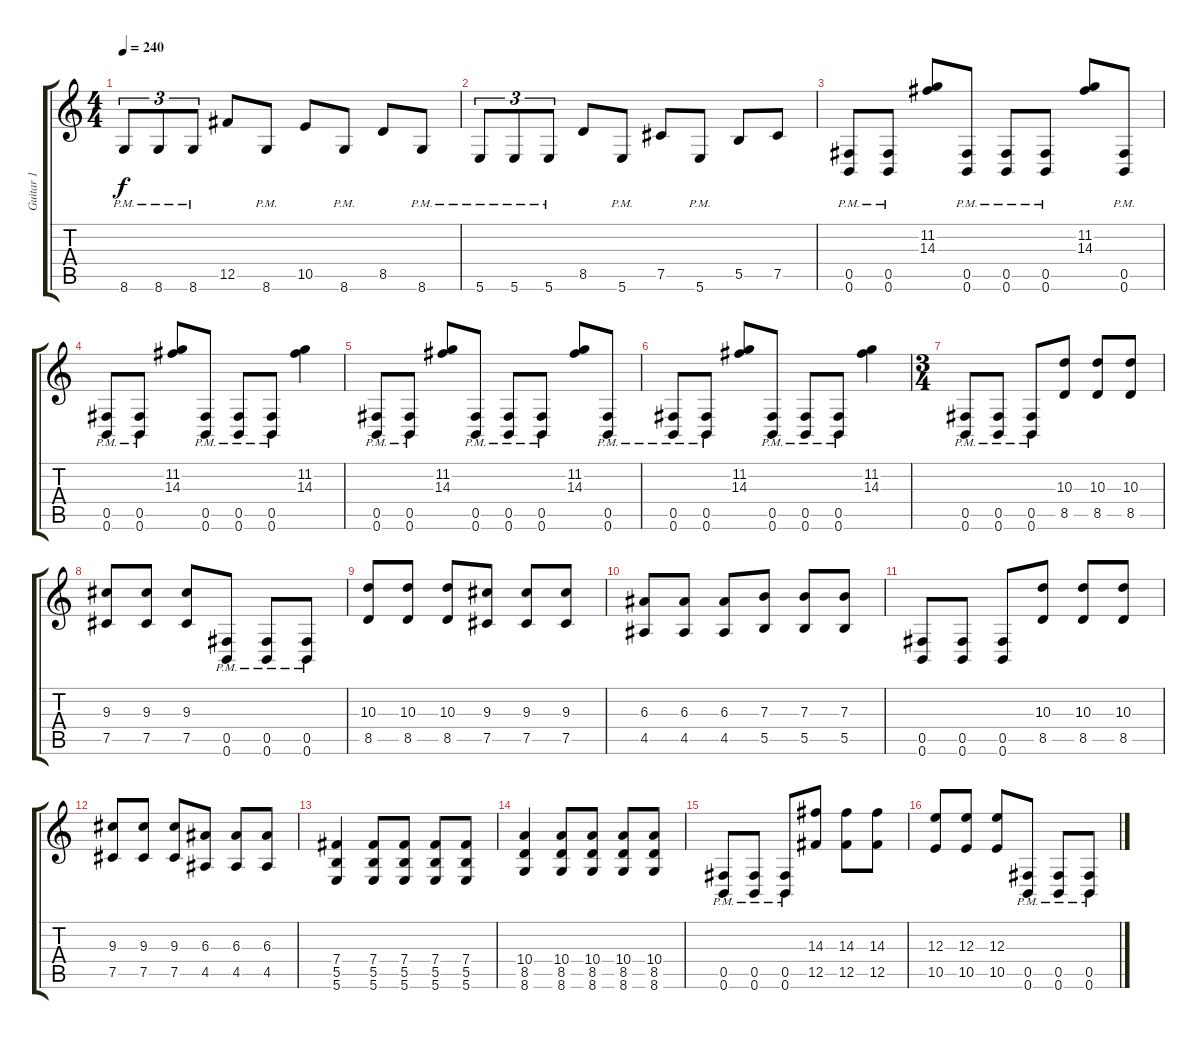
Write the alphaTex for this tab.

\track ("Guitar 1" "Guitar 1") {instrument overdrivenguitar}
\staff {score tabs}
\tuning (Db4 Ab3 E3 B2 Gb2 B1) {hide}
\ts (4 4)
\tempo 240
\clef g2
\ks c
8.6{pm}.8{tu (3 2) dy f} 8.6{pm}.8{tu (3 2)} 8.6{pm}.8{tu (3 2)} 12.5.8 8.6{pm}.8 10.5.8 8.6{pm}.8 8.5.8 8.6{pm}.8 |
5.6{pm}.8{tu (3 2)} 5.6{pm}.8{tu (3 2)} 5.6{pm}.8{tu (3 2)} 8.5.8 5.6{pm}.8 7.5.8 5.6{pm}.8 5.5.8 7.5.8 |
(0.5{pm} 0.6{pm}).8 (0.5{pm} 0.6{pm}).8 (11.2 14.3).8 (0.5{pm} 0.6{pm}).8 (0.5{pm} 0.6{pm}).8 (0.5{pm} 0.6{pm}).8 (11.2 14.3).8 (0.5{pm} 0.6{pm}).8 |
(0.5{pm} 0.6{pm}).8 (0.5{pm} 0.6{pm}).8 (11.2 14.3).8 (0.5{pm} 0.6{pm}).8 (0.5{pm} 0.6{pm}).8 (0.5{pm} 0.6{pm}).8 (11.2 14.3).4 |
(0.5{pm} 0.6{pm}).8 (0.5{pm} 0.6{pm}).8 (11.2 14.3).8 (0.5{pm} 0.6{pm}).8 (0.5{pm} 0.6{pm}).8 (0.5{pm} 0.6{pm}).8 (11.2 14.3).8 (0.5{pm} 0.6{pm}).8 |
(0.5{pm} 0.6{pm}).8 (0.5{pm} 0.6{pm}).8 (11.2 14.3).8 (0.5{pm} 0.6{pm}).8 (0.5{pm} 0.6{pm}).8 (0.5{pm} 0.6{pm}).8 (11.2 14.3).4 |
\ts (3 4)
(0.5{pm} 0.6{pm}).8 (0.5{pm} 0.6{pm}).8 (0.5{pm} 0.6{pm}).8 (10.3 8.5).8 (10.3 8.5).8 (10.3 8.5).8 |
(9.3 7.5).8 (9.3 7.5).8 (9.3 7.5).8 (0.5{pm} 0.6{pm}).8 (0.5{pm} 0.6{pm}).8 (0.5{pm} 0.6{pm}).8 |
(10.3 8.5).8 (10.3 8.5).8 (10.3 8.5).8 (9.3 7.5).8 (9.3 7.5).8 (9.3 7.5).8 |
(6.3 4.5).8 (6.3 4.5).8 (6.3 4.5).8 (7.3 5.5).8 (7.3 5.5).8 (7.3 5.5).8 |
(0.5 0.6).8 (0.5 0.6).8 (0.5 0.6).8 (10.3 8.5).8 (10.3 8.5).8 (10.3 8.5).8 |
(9.3 7.5).8 (9.3 7.5).8 (9.3 7.5).8 (6.3 4.5).8 (6.3 4.5).8 (6.3 4.5).8 |
(7.4 5.5 5.6).4 (7.4 5.5 5.6).8 (7.4 5.5 5.6).8 (7.4 5.5 5.6).8 (7.4 5.5 5.6).8 |
(10.4 8.5 8.6).4 (10.4 8.5 8.6).8 (10.4 8.5 8.6).8 (10.4 8.5 8.6).8 (10.4 8.5 8.6).8 |
(0.5{pm} 0.6{pm}).8 (0.5{pm} 0.6{pm}).8 (0.5{pm} 0.6{pm}).8 (14.3 12.5).8 (14.3 12.5).8 (14.3 12.5).8 |
(12.3 10.5).8 (12.3 10.5).8 (12.3 10.5).8 (0.5{pm} 0.6{pm}).8 (0.5{pm} 0.6{pm}).8 (0.5{pm} 0.6{pm}).8
